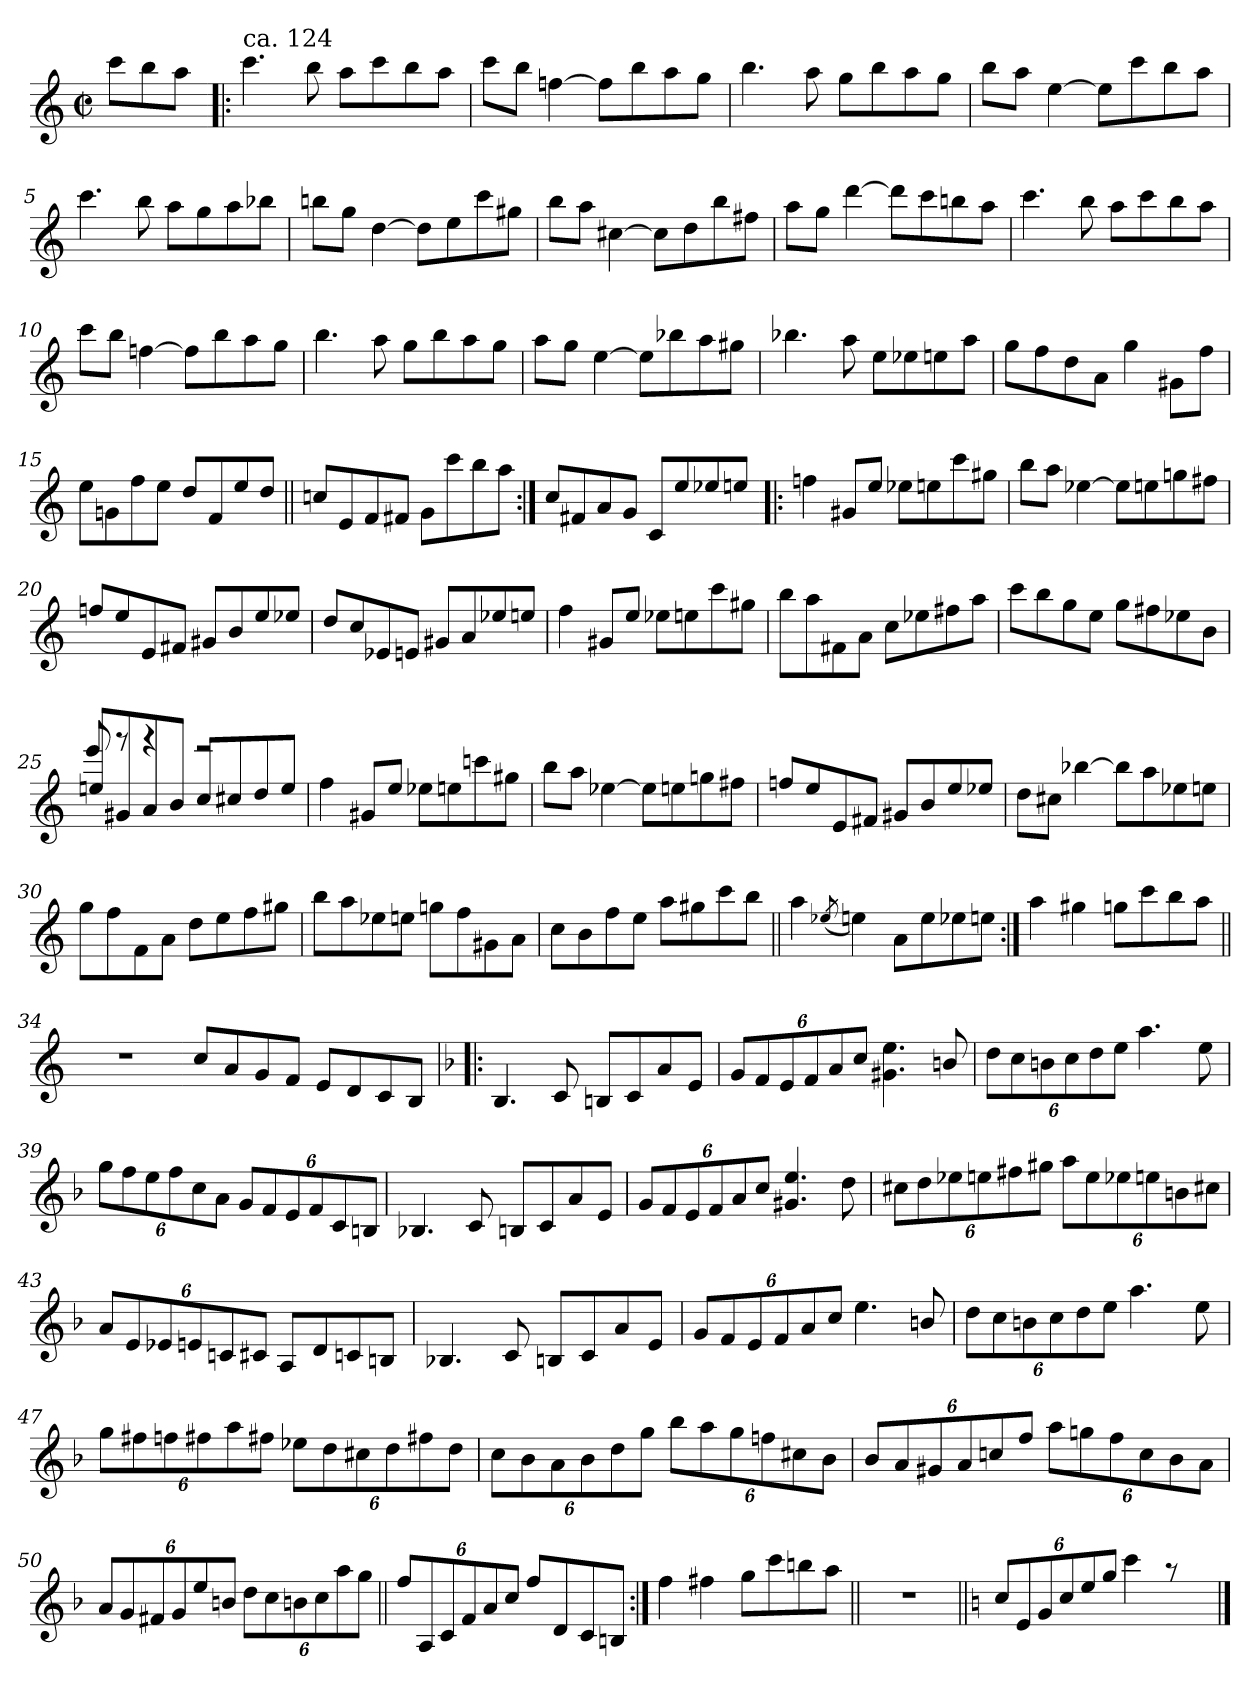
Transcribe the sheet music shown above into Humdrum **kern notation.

**kern
*part1
*staff1
*clefG2
*k[]
*C:
*M2/2
*met(c|)
=
8ccc\L
8bb\
8aa\J
=1!|:
*^
!LO:TX:a:t=ca. 124	!
4.ccc\	2ryy
8bb\	.
8aa\L	2ryy
8ccc\	.
8bb\	.
8aa\J	.
=2	=2
8ccc\L	2ryy
8bb\J	.
[<4ffn\	.
8ff\L]	2ryy
8bb\	.
8aa\	.
8gg\J	.
=3	=3
4.bb\	2ryy
8aa\	.
8gg\L	2ryy
8bb\	.
8aa\	.
8gg\J	.
!!LO:LB:g=z	!!
=4	=4
8bb\L	2ryy
8aa\J	.
[<4ee\	.
8ee\L]	2ryy
8ccc\	.
8bb\	.
8aa\J	.
=5	=5
4.ccc\	2ryy
8bb\	.
8aa\L	2ryy
8gg\	.
8aa\	.
8bb-X\J	.
=6	=6
8bbn\L	4ryy
8gg\J	.
[<4dd\	4ryy
8dd\L]	2ryy
8ee\	.
8ccc\	.
8gg#X\J	.
=7	=7
8bb\L	4ryy
8aa\J	.
[<4cc#X\	4ryy
8cc#\L]	2ryy
8dd\	.
8bb\	.
8ff#X\J	.
!!LO:LB:g=z	!!
=8	=8
8aa\L	2ryy
8gg\J	.
[<4ddd\	.
8ddd\L]	2ryy
8ccc\	.
8bbn\	.
8aa\J	.
=9	=9
4.ccc\	2ryy
8bb\	.
8aa\L	2ryy
8ccc\	.
8bb\	.
8aa\J	.
=10	=10
8ccc\L	2ryy
8bb\J	.
[<4ffn\	.
8ff\L]	2ryy
8bb\	.
8aa\	.
8gg\J	.
=11	=11
4.bb\	2ryy
8aa\	.
8gg\L	2ryy
8bb\	.
8aa\	.
8gg\J	.
!!LO:LB:g=z	!!
=12	=12
8aa\L	2ryy
8gg\J	.
[<4ee\	.
8ee\L]	2ryy
8bb-X\	.
8aa\	.
8gg#X\J	.
=13	=13
4.bb-X\	2ryy
8aa\	.
8ee\L	2ryy
8ee-X\	.
8een\	.
8aa\J	.
=14	=14
8gg\L	2ryy
8ff\	.
8dd\	.
8a\J	.
4gg\	2ryy
8g#X\L	.
8ff\J	.
=15	=15
8ee\L	4ryy
8gn\	.
8ff\	4ryy
8ee\J	.
8dd/L	4ryy
8f/	.
8ee/	4ryy
8dd/J	.
!!LO:LB:g=z	!!
=16||	=16||
8ccn/L	2ryy
8e/	.
8f/	.
8f#X/J	.
8g\L	2ryy
8ccc\	.
8bb\	.
8aa\J	.
=17:|!	=17:|!
8cc/L	2ryy
8f#X/	.
8a/	.
8g/J	.
8c/L	2ryy
8ee/	.
8ee-X/	.
8een/J	.
=18!|:	=18!|:
4ffn\	2ryy
8g#X/L	.
8ee/J	.
8ee-X\L	2ryy
8een\	.
8ccc\	.
8gg#X\J	.
=19	=19
8bb\L	2ryy
8aa\J	.
[<4ee-X\	.
8ee-\L]	2ryy
8een\	.
8ggn\	.
8ff#X\J	.
!!LO:LB:g=z	!!
=20	=20
8ffn/L	2ryy
8ee/	.
8e/	.
8f#X/J	.
8g#X/L	2ryy
8b/	.
8ee/	.
8ee-X/J	.
=21	=21
8dd/L	2ryy
8cc/	.
8e-X/	.
8en/J	.
8g#X/L	2ryy
8a/	.
8ee-X/	.
8een/J	.
=22	=22
4ff\	2ryy
8g#X/L	.
8ee/J	.
8ee-X\L	2ryy
8een\	.
8ccc\	.
8gg#X\J	.
=23	=23
8bb\L	2ryy
8aa\	.
8f#X\	.
8a\J	.
8cc\L	2ryy
8ee-X\	.
8ff#X\	.
8aa\J	.
!!LO:LB:g=z	!!
=24	=24
8ccc\L	2ryy
8bb\	.
8gg\	.
8ee\J	.
8gg\L	2ryy
8ff#X\	.
8ee-X\	.
8b\J	.
=25	=25
*	*^
8een/L	8ryy	8eee!/
8g#X/	8ryy	8rfff
8a/	4ryy	4rfff
8b/J	.	.
8cc/L	2ryy	2reee
8cc#X/	.	.
8dd/	.	.
8ee/J	.	.
*	*v	*v
=26	=26
4ff\	2ryy
8g#X/L	.
8ee/J	.
8ee-X\L	2ryy
8een\	.
8cccn\	.
8gg#X\J	.
=27	=27
8bb\L	2ryy
8aa\J	.
[<4ee-X\	.
8ee-\L]	2ryy
8een\	.
8ggn\	.
8ff#X\J	.
!!LO:LB:g=z	!!
=28	=28
8ffn/L	2ryy
8ee/	.
8e/	.
8f#X/J	.
8g#X/L	2ryy
8b/	.
8ee/	.
8ee-X/J	.
=29	=29
8dd\L	2ryy
8cc#X\J	.
[<4bb-X\	.
8bb-\L]	2ryy
8aa\	.
8ee-X\	.
8een\J	.
=30	=30
8gg\L	2ryy
8ff\	.
8f\	.
8a\J	.
8dd\L	2ryy
8ee\	.
8ff\	.
8gg#X\J	.
=31	=31
8bb\L	2ryy
8aa\	.
8ee-X\	.
8een\J	.
8ggn\L	2ryy
8ff\	.
8g#X\	.
8a\J	.
!!LO:PB:g=z	!!
=32	=32
8cc\L	2ryy
8b\	.
8ff\	.
8ee\J	.
8aa\L	2ryy
8gg#X\	.
8ccc\	.
8bb\J	.
=33||	=33||
4aa\	2ryy
(<8qee-X/	.
4een\)	.
8a\L	2ryy
8ee\	.
8ee-X\	.
8een\J	.
=34:|!	=34:|!
4aa\	4ryy
4gg#X\	4ryy
8ggn\L	4ryy
8ccc\	.
8bb\	4ryy
8aa\J	.
*v	*v
=34X341||
1r
!!LO:LB:g=z
=35-
*^
8cc/L	2ryy
8a/	.
8g/	.
8f/J	.
8e/L	2ryy
8d/	.
8c/	.
8B/J	.
=36!|:	=36!|:
*k[b-]	*
*F:	*
4.B-/	2.ryy
8c/	.
8Bn/L	.
8c/	.
8a/	4ryy
8e/J	.
=37	=37
12g/L	2ryy
12f/	.
12e/	.
12f/	.
12a/	.
12cc/J	.
4.g#X\ 4.ee\	2ryy
8bn/	.
!!LO:LB:g=z	!!
=38	=38
12dd\L	2ryy
12cc\	.
12bn\	.
12cc\	.
12dd\	.
12ee\J	.
4.aa\	2ryy
8ee\	.
=39	=39
12gg\L	2ryy
12ff\	.
12ee\	.
12ff\	.
12cc\	.
12a\J	.
12g/L	2ryy
12f/	.
12e/	.
12f/	.
12c/	.
12Bn/J	.
=40	=40
4.B-X/	2ryy
8c/	.
8Bn/L	2ryy
8c/	.
8a/	.
8e/J	.
!!LO:LB:g=z	!!
=41	=41
12g/L	2ryy
12f/	.
12e/	.
12f/	.
12a/	.
12cc/J	.
4.g#X/ 4.ee/	2ryy
8dd\	.
=42	=42
12cc#X\L	4ryy
12dd\	.
12ee-X\	.
12een\	4ryy
12ff#X\	.
12gg#X\J	.
12aa\L	4ryy
12ee\	.
12ee-X\	.
12een\	4ryy
12bn\	.
12cc#X\J	.
!!LO:LB:g=z	!!
=43	=43
12a/L	4ryy
12e/	.
12e-X/	.
12en/	4ryy
12cn/	.
12c#X/J	.
8A/L	4ryy
8d/	.
8cn/	4ryy
8Bn/J	.
=44	=44
4.B-X/	2ryy
8c/	.
8Bn/L	2ryy
8c/	.
8a/	.
8e/J	.
=45	=45
12g/L	2ryy
12f/	.
12e/	.
12f/	.
12a/	.
12cc/J	.
4.ee\	2ryy
8bn/	.
!!LO:LB:g=z	!!
=46	=46
12dd\L	2ryy
12cc\	.
12bn\	.
12cc\	.
12dd\	.
12ee\J	.
4.aa\	2ryy
8ee\	.
=47	=47
12gg\L	2ryy
12ff#X\	.
12ffn\	.
12ff#X\	.
12aa\	.
12ff#X\J	.
12ee-X\L	2ryy
12dd\	.
12cc#X\	.
12dd\	.
12ff#X\	.
12dd\J	.
=48	=48
12cc\L	2ryy
12b-\	.
12a\	.
12b-\	.
12dd\	.
12gg\J	.
12bb-\L	2ryy
12aa\	.
12gg\	.
12ffn\	.
12cc#X\	.
12b-\J	.
!!LO:LB:g=z	!!
=49	=49
12b-/L	2ryy
12a/	.
12g#X/	.
12a/	.
12ccn/	.
12ff/J	.
12aa\L	2ryy
12ggn\	.
12ff\	.
12cc\	.
12b-\	.
12a\J	.
=50	=50
12a/L	2ryy
12g/	.
12f#X/	.
12g/	.
12ee/	.
12bn/J	.
12dd\L	2ryy
12cc\	.
12bn\	.
12cc\	.
12aa\	.
12gg\J	.
=51||	=51||
12ff/L	2ryy
12A/	.
12c/	.
12f/	.
12a/	.
12cc/J	.
8ff/L	2ryy
8d/	.
8c/	.
8Bn/J	.
!!LO:LB:g=z	!!
=52:|!	=52:|!
4ff\	4ryy
4ff#X\	4ryy
8gg\L	2ryy
8ccc\	.
8bbn\	.
8aa\J	.
*v	*v
=52X522||
1r
=53||
*k[]
*C:
*^
12cc/L	2ryy
12e/	.
12g/	.
12cc/	.
12ee/	.
12gg/J	.
4ccc\	2ryy
8raa	.
8ryy	.
*v	*v
==
*-
